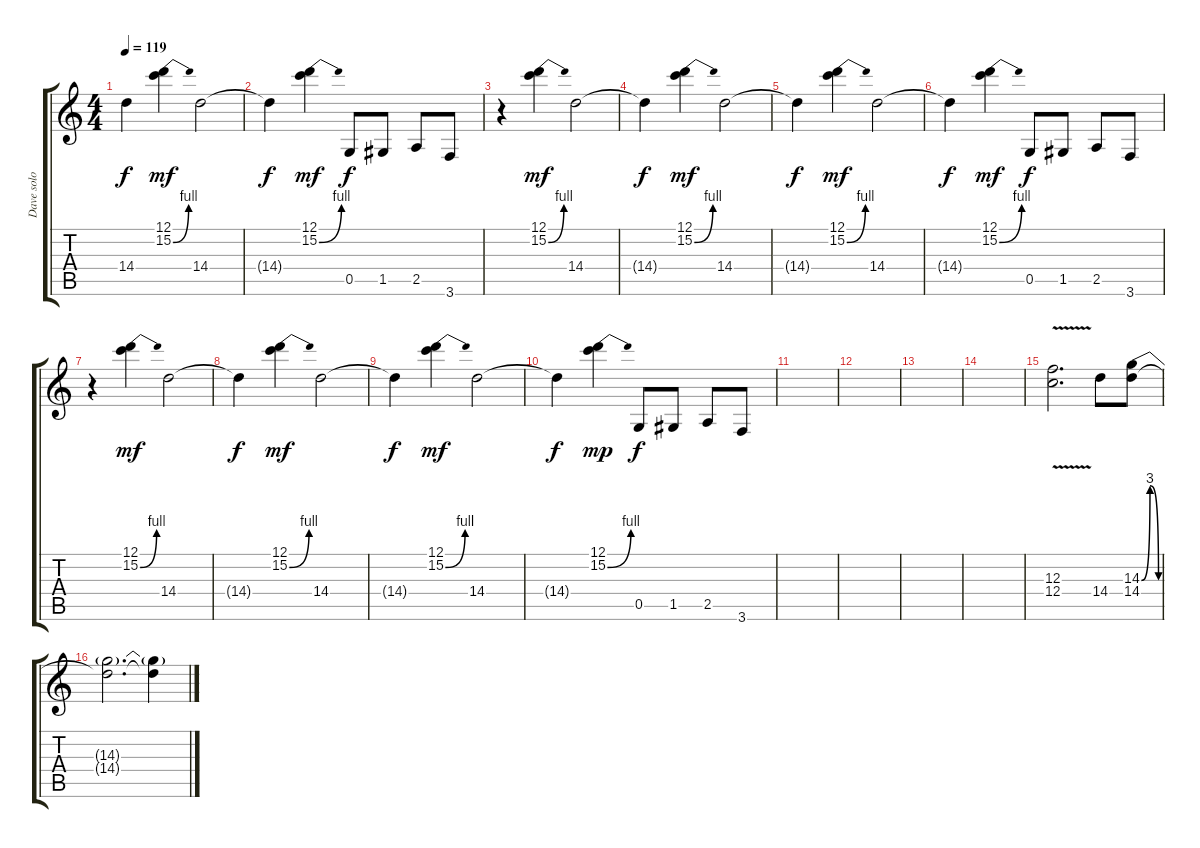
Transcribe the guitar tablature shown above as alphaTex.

\track ("Dave solo and fills" "Dave solo ") {instrument distortionguitar}
\staff {score tabs}
\tuning (D4 A3 F3 C3 G2 D2) {hide}
\ts (4 4)
\tempo 119
\clef g2
\ks c
14.4{t}.4{dy f} (12.1 15.2{be (bend 0 0 60 4)}).4{dy mf} 14.4.2 |
14.4{t}.4{dy f} (12.1 15.2{be (bend 0 0 60 4)}).4{dy mf} 0.5.8{dy f} 1.5.8 2.5.8 3.6.8 |
r.4 (12.1 15.2{be (bend 0 0 60 4)}).4{dy mf} 14.4.2 |
14.4{t}.4{dy f} (12.1 15.2{be (bend 0 0 60 4)}).4{dy mf} 14.4.2 |
14.4{t}.4{dy f} (12.1 15.2{be (bend 0 0 60 4)}).4{dy mf} 14.4.2 |
14.4{t}.4{dy f} (12.1 15.2{be (bend 0 0 60 4)}).4{dy mf} 0.5.8{dy f} 1.5.8 2.5.8 3.6.8 |
r.4 (12.1 15.2{be (bend 0 0 60 4)}).4{dy mf} 14.4.2 |
14.4{t}.4{dy f} (12.1 15.2{be (bend 0 0 60 4)}).4{dy mf} 14.4.2 |
14.4{t}.4{dy f} (12.1 15.2{be (bend 0 0 60 4)}).4{dy mf} 14.4.2 |
14.4{t}.4{dy f} (12.1 15.2{be (bend 0 0 60 4)}).4{dy mp} 0.5.8{dy f} 1.5.8 2.5.8 3.6.8 |
|
|
|
|
(12.3{v} 12.4{v}).2{d} 14.4.8 (14.3{be (bendrelease 0 0 15 12 15 12 60 0)} 14.4).8 |
(14.3{t} 14.4{t}).2{d} (14.3{t} 14.4{t}).4
